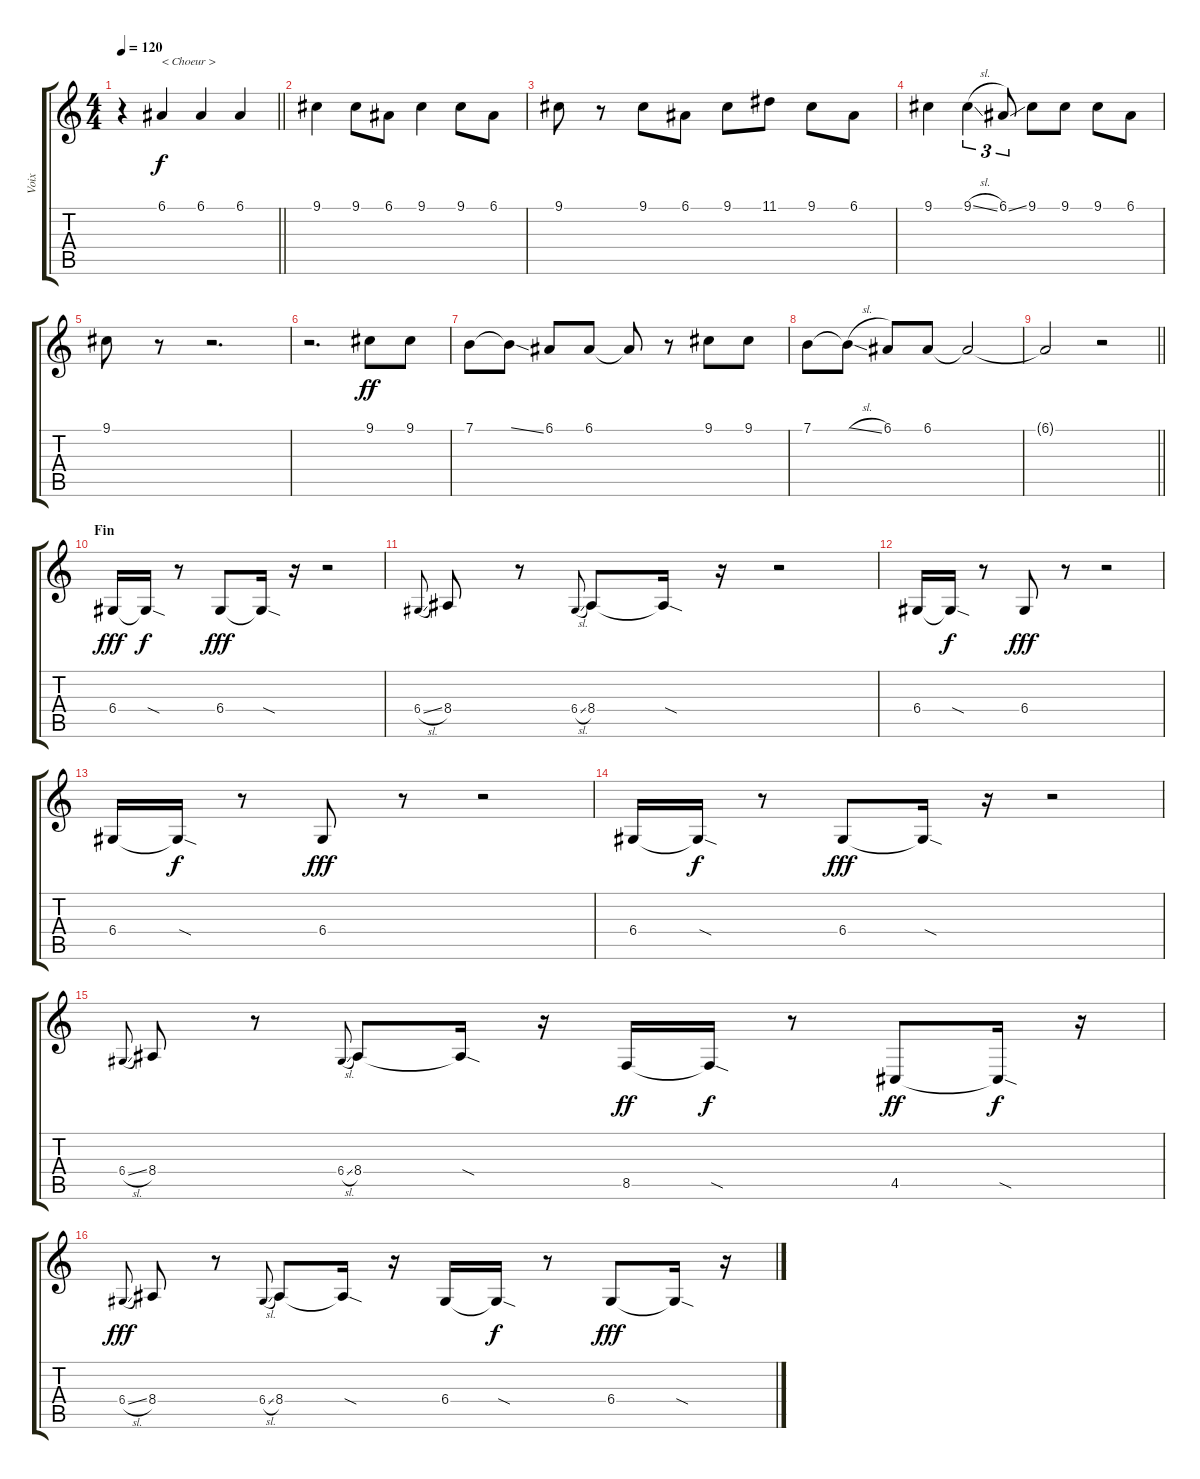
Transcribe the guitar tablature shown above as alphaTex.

\track ("Voix" "Voix") {instrument clarinet}
\staff {score tabs}
\tuning (E4 B3 G3 D3 A2 E2) {hide}
\ts (4 4)
\tempo 120
\clef g2
\barLineRight lightlight
\ks c
r.4{dy fff balance 12} 6.1.4{txt "< Choeur >" dy f} 6.1.4 6.1.4 |
9.1.4 9.1.8 6.1.8 9.1.4 9.1.8 6.1.8 |
9.1.8 r.8 9.1.8 6.1.8 9.1.8 11.1.8 9.1.8 6.1.8 |
9.1.4 9.1{sl}.4{tu (3 2)} 6.1{ss}.8{tu (3 2)} 9.1.8 9.1.8 9.1.8 6.1.8 |
9.1.8 r.8 r.2{d} |
r.2{d} 9.1.8{dy ff} 9.1.8 |
7.1.8 7.1{ss t}.8 6.1.8 6.1.8 6.1{t}.8 r.8 9.1.8 9.1.8 |
7.1.8 7.1{sl t}.8 6.1.8 6.1.8 6.1{t}.2 |
\barLineRight lightlight
6.1{t}.2 r.2 |
\section ("" "Fin")
6.4.16{dy fff balance 1} 6.4{sod t}.16{dy f} r.8 6.4.8{dy fff} 6.4{sod t}.16 r.16 r.2 |
6.4{sl}.8{gr onbeat} 8.4.8 r.8 6.4{sl}.8{gr onbeat} 8.4.8 8.4{sod t}.16 r.16 r.2 |
6.4.16 6.4{sod t}.16{dy f} r.8 6.4.8{dy fff} r.8 r.2 |
6.4.16 6.4{sod t}.16{dy f} r.8 6.4.8{dy fff} r.8 r.2 |
6.4.16 6.4{sod t}.16{dy f} r.8 6.4.8{dy fff} 6.4{sod t}.16 r.16 r.2 |
6.4{sl}.8{gr onbeat} 8.4.8 r.8 6.4{sl}.8{gr onbeat} 8.4.8 8.4{sod t}.16 r.16 8.5.16{dy ff} 8.5{sod t}.16{dy f} r.8 4.5.8{dy ff} 4.5{sod t}.16{dy f} r.16 |
6.4{sl}.8{gr onbeat dy fff} 8.4.8 r.8 6.4{sl}.8{gr onbeat} 8.4.8 8.4{sod t}.16 r.16 6.4.16 6.4{sod t}.16{dy f} r.8 6.4.8{dy fff} 6.4{sod t}.16 r.16
